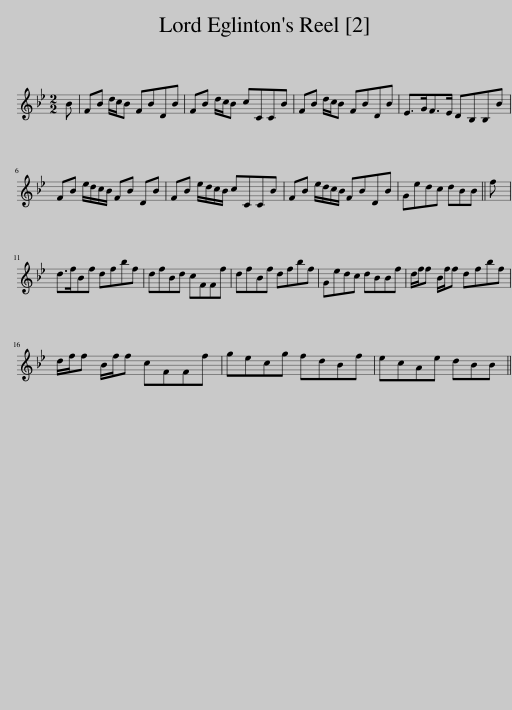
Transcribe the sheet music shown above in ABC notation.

X:1
L:1/8
M:2/2
I:linebreak $
K:Bb
V:1 treble
V:1
 B | FB d/c/B FBDB | FB d/c/B cCCB | FB d/c/B FBDB | E>GF>E DB,B,B |$ %5
 FB e/d/c/B/ FB DB | FB e/d/c/B/ cCCB | FB e/d/c/B/ FBDB | Gedc dBB || f |$ %10
 d>fBf dfbf | dfBd cFFf | dfBf dfbf | Gedc dBBf | d/f/f B/f/f dfbf |$ %15
 d/f/f B/f/f cFFf | gecg fdBf | ecAe dBB || %18
